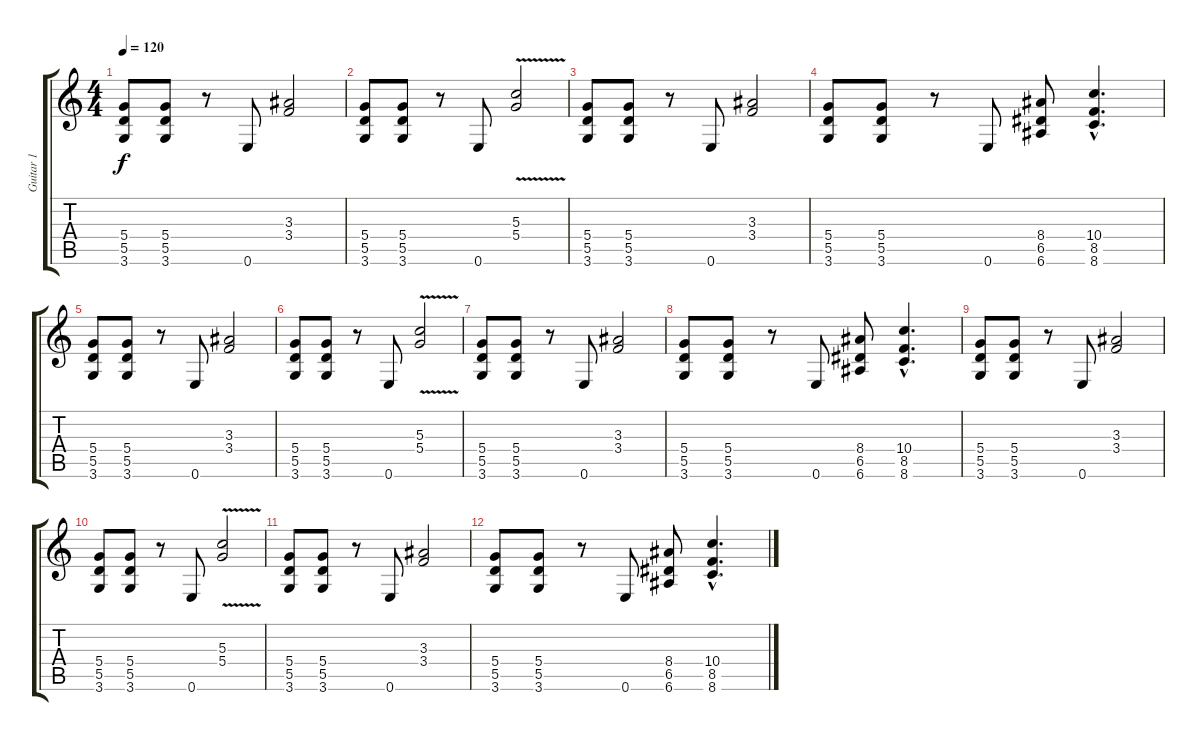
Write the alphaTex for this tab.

\track ("Guitar 1" "Guitar 1") {instrument distortionguitar}
\staff {score tabs}
\tuning (E4 B3 G3 D3 A2 E2) {hide}
\ts (4 4)
\tempo 120
\clef g2
\ks c
(5.4 5.5 3.6).8{dy f} (5.4 5.5 3.6).8 r.8 0.6.8 (3.3 3.4).2 |
(5.4 5.5 3.6).8 (5.4 5.5 3.6).8 r.8 0.6.8 (5.3{v} 5.4{v}).2 |
(5.4 5.5 3.6).8 (5.4 5.5 3.6).8 r.8 0.6.8 (3.3 3.4).2 |
(5.4 5.5 3.6).8 (5.4 5.5 3.6).8 r.8 0.6.8 (8.4 6.5 6.6).8 (10.4{hac} 8.5{hac} 8.6{hac}).4{d} |
(5.4 5.5 3.6).8{volume 8} (5.4 5.5 3.6).8 r.8 0.6.8 (3.3 3.4).2 |
(5.4 5.5 3.6).8 (5.4 5.5 3.6).8 r.8 0.6.8 (5.3{v} 5.4{v}).2 |
(5.4 5.5 3.6).8 (5.4 5.5 3.6).8 r.8 0.6.8 (3.3 3.4).2 |
(5.4 5.5 3.6).8 (5.4 5.5 3.6).8 r.8 0.6.8 (8.4 6.5 6.6).8 (10.4{hac} 8.5{hac} 8.6{hac}).4{d} |
(5.4 5.5 3.6).8{volume 0} (5.4 5.5 3.6).8 r.8 0.6.8 (3.3 3.4).2 |
(5.4 5.5 3.6).8 (5.4 5.5 3.6).8 r.8 0.6.8 (5.3{v} 5.4{v}).2 |
(5.4 5.5 3.6).8 (5.4 5.5 3.6).8 r.8 0.6.8 (3.3 3.4).2 |
(5.4 5.5 3.6).8 (5.4 5.5 3.6).8 r.8 0.6.8 (8.4 6.5 6.6).8 (10.4{hac} 8.5{hac} 8.6{hac}).4{d}
